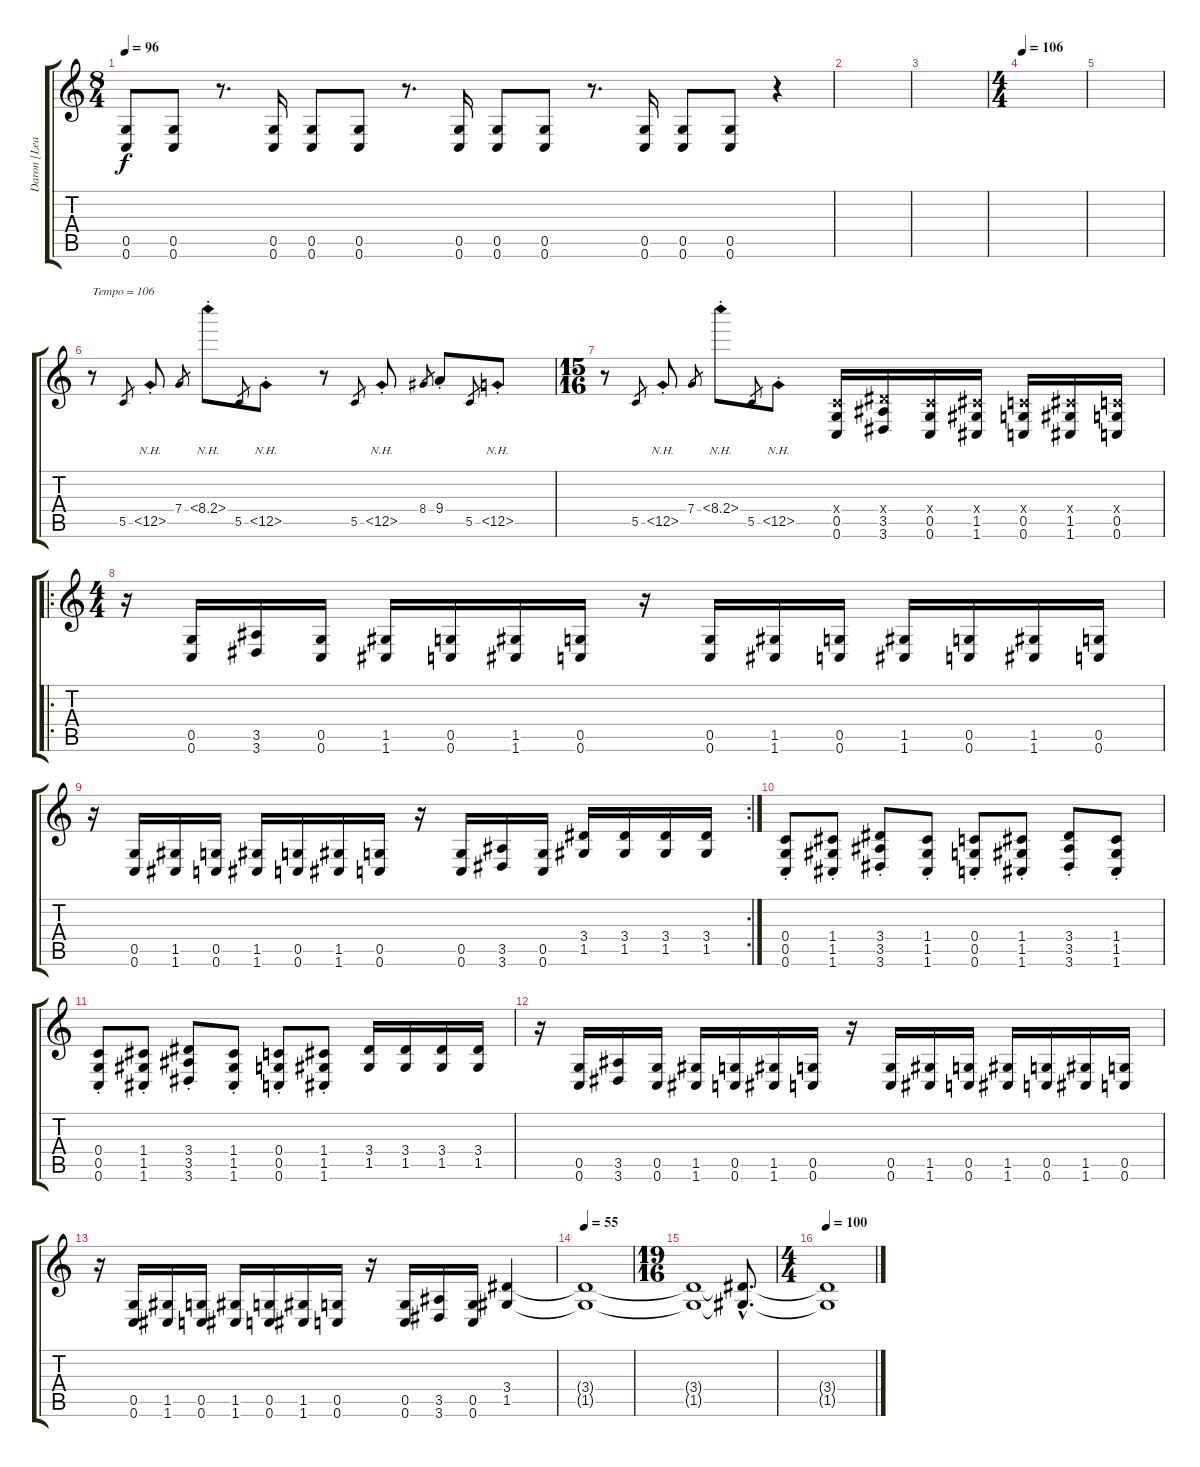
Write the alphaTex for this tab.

\track ("Daron [Lead Guitar]" "Daron [Lea") {instrument distortionguitar}
\staff {score tabs}
\tuning (D4 A3 F3 C3 G2 C2) {hide}
\ts (8 4)
\tempo 96
\clef g2
\ks c
(0.5 0.6).8{dy f} (0.5 0.6).8 r.8{d} (0.5 0.6).16 (0.5 0.6).8 (0.5 0.6).8 r.8{d} (0.5 0.6).16 (0.5 0.6).8 (0.5 0.6).8 r.8{d} (0.5 0.6).16 (0.5 0.6).8 (0.5 0.6).8 r.4 |
|
|
\ts (4 4)
\tempo 106
|
|
r.8{txt "Tempo = 106"} 5.5.8{gr} 6.5{nh st}.8{balance 0 instrument guitarharmonics} 7.4.8{gr} 8.4{nh st}.8 5.5.8{gr} 6.5{nh st}.8 r.8 5.5.8{gr} 6.5{nh st}.8 8.4.8{gr} 9.4{st}.8 5.5.8{gr} 6.5{nh st}.8 |
\ts (15 16)
r.8 5.5.8{gr} 6.5{nh st}.8 7.4.8{gr} 8.4{nh st}.8 5.5.8{gr} 6.5{nh st}.8 (0.4{x} 0.5 0.6).16{volume 16 balance 4 instrument distortionguitar} (3.4{x} 3.5 3.6).16 (0.4{x} 0.5 0.6).16 (1.4{x} 1.5 1.6).16 (0.4{x} 0.5 0.6).16 (1.4{x} 1.5 1.6).16 (0.4{x} 0.5 0.6).16 |
\ro
\ts (4 4)
r.16{balance 8 instrument distortionguitar} (0.5 0.6).16 (3.5 3.6).16 (0.5 0.6).16 (1.5 1.6).16 (0.5 0.6).16 (1.5 1.6).16 (0.5 0.6).16 r.16 (0.5 0.6).16 (1.5 1.6).16 (0.5 0.6).16 (1.5 1.6).16 (0.5 0.6).16 (1.5 1.6).16 (0.5 0.6).16 |
\rc 2
r.16 (0.5 0.6).16 (1.5 1.6).16 (0.5 0.6).16 (1.5 1.6).16 (0.5 0.6).16 (1.5 1.6).16 (0.5 0.6).16 r.16 (0.5 0.6).16 (3.5 3.6).16 (0.5 0.6).16 (3.4 1.5).16 (3.4 1.5).16 (3.4 1.5).16 (3.4 1.5).16 |
(0.4{st} 0.5{st} 0.6{st}).8{balance 4} (1.4{st} 1.5{st} 1.6{st}).8 (3.4{st} 3.5{st} 3.6{st}).8 (1.4{st} 1.5{st} 1.6{st}).8 (0.4{st} 0.5{st} 0.6{st}).8 (1.4{st} 1.5{st} 1.6{st}).8 (3.4{st} 3.5{st} 3.6{st}).8 (1.4{st} 1.5{st} 1.6{st}).8 |
(0.4{st} 0.5{st} 0.6{st}).8 (1.4{st} 1.5{st} 1.6{st}).8 (3.4{st} 3.5{st} 3.6{st}).8 (1.4{st} 1.5{st} 1.6{st}).8 (0.4{st} 0.5{st} 0.6{st}).8 (1.4{st} 1.5{st} 1.6{st}).8 (3.4 1.5).16 (3.4 1.5).16 (3.4 1.5).16 (3.4 1.5).16 |
r.16{balance 4} (0.5 0.6).16 (3.5 3.6).16 (0.5 0.6).16 (1.5 1.6).16 (0.5 0.6).16 (1.5 1.6).16 (0.5 0.6).16 r.16 (0.5 0.6).16 (1.5 1.6).16 (0.5 0.6).16 (1.5 1.6).16 (0.5 0.6).16 (1.5 1.6).16 (0.5 0.6).16 |
r.16 (0.5 0.6).16 (1.5 1.6).16 (0.5 0.6).16 (1.5 1.6).16 (0.5 0.6).16 (1.5 1.6).16 (0.5 0.6).16 r.16 (0.5 0.6).16 (3.5 3.6).16 (0.5 0.6).16 (3.4 1.5).4{volume 13} |
\tempo 55
(3.4{t} 1.5{t}).1 |
\ts (19 16)
(3.4{t} 1.5{t}).1 (3.4{hac t} 1.5{hac t}).8{d} |
\ts (4 4)
\tempo 100
(3.4{t} 1.5{t}).1
